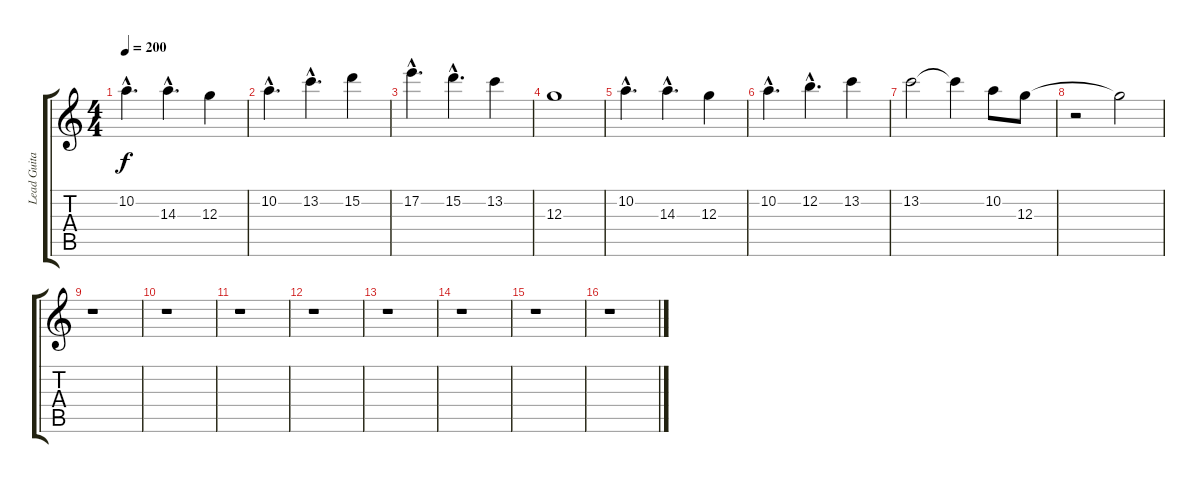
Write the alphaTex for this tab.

\track ("Lead Guitar (Li)" "Lead Guita") {instrument distortionguitar}
\staff {score tabs}
\tuning (E4 B3 G3 D3 A2 E2) {hide}
\ts (4 4)
\tempo 200
\clef g2
\ks c
10.2{hac}.4{d dy f} 14.3{hac}.4{d} 12.3.4 |
10.2{hac}.4{d} 13.2{hac}.4{d} 15.2.4 |
17.2{hac}.4{d} 15.2{hac}.4{d} 13.2.4 |
12.3.1 |
10.2{hac}.4{d} 14.3{hac}.4{d} 12.3.4 |
10.2{hac}.4{d} 12.2{hac}.4{d} 13.2.4 |
13.2.2 13.2{t}.4 10.2.8 12.3.8 |
r.2 12.3{t}.2 |
r.1 |
r.1 |
r.1 |
r.1 |
r.1 |
r.1 |
r.1 |
r.1
